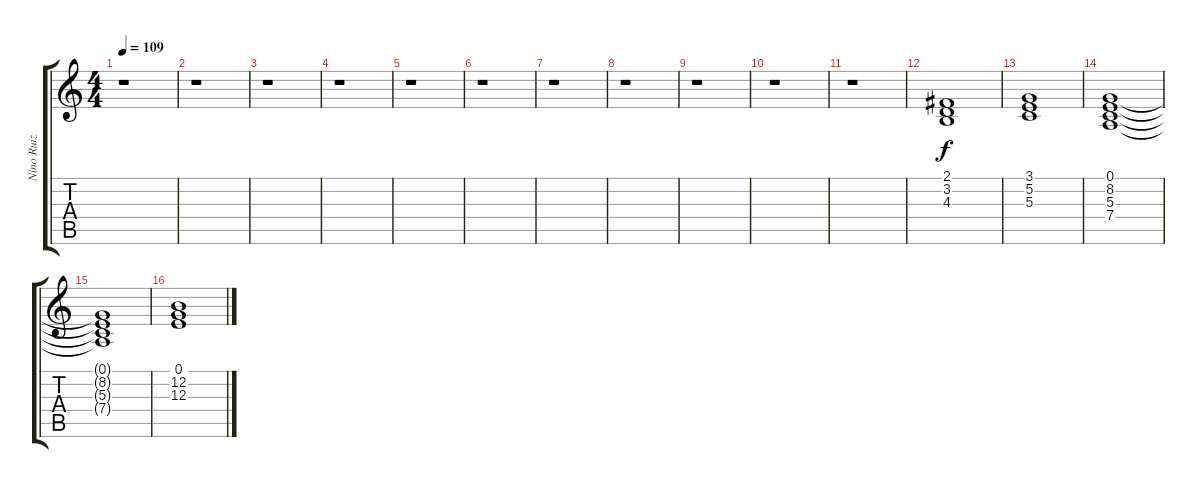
\track ("Nino Ruiz" "Nino Ruiz") {instrument synthstrings1}
\staff {score tabs}
\tuning (E4 B3 G3 D3 A2 E2) {hide}
\ts (4 4)
\tempo 109
\clef g2
\ks c
r.1{dy f} |
r.1 |
r.1 |
r.1 |
r.1 |
r.1 |
r.1 |
r.1 |
r.1 |
r.1 |
r.1 |
(2.1 3.2 4.3).1{volume 12} |
(3.1 5.2 5.3).1 |
(0.1 8.2 5.3 7.4).1 |
(0.1{t} 8.2{t} 5.3{t} 7.4{t}).1 |
(0.1 12.2 12.3).1{volume 12}
